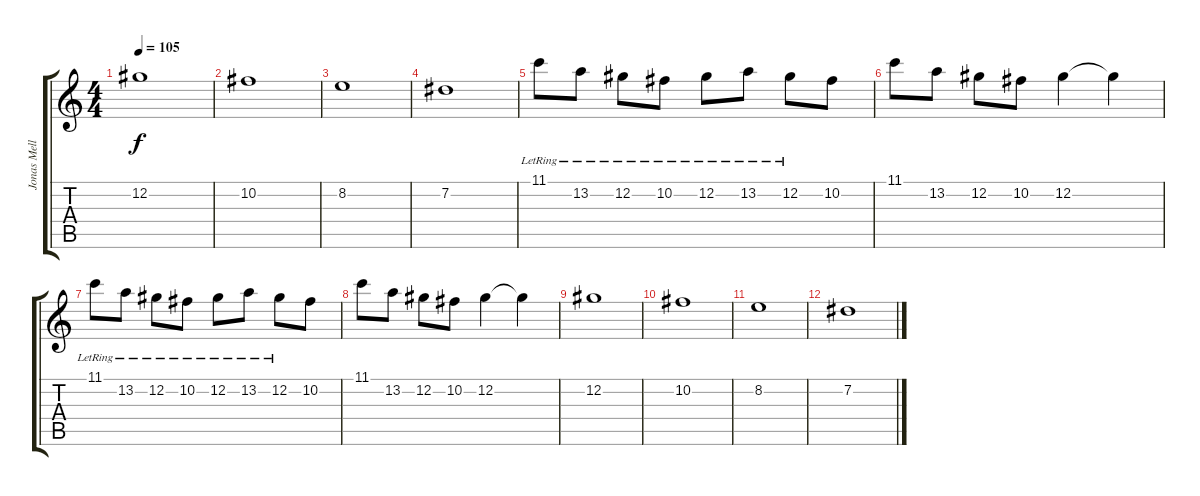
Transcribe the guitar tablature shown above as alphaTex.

\track ("Jonas Mellberg (Acoustic Guitar)" "Jonas Mell") {instrument acousticguitarsteel}
\staff {score tabs}
\tuning (Db4 Ab3 E3 B2 Gb2 Db2) {hide}
\ts (4 4)
\tempo 105
\clef g2
\ks c
12.2.1{dy f volume 16 instrument acousticguitarsteel} |
10.2.1 |
8.2.1 |
7.2.1 |
11.1{lr}.8 13.2{lr}.8 12.2{lr}.8 10.2{lr}.8 12.2{lr}.8 13.2{lr}.8 12.2{lr}.8 10.2.8 |
11.1.8 13.2.8 12.2.8 10.2.8 12.2.4 12.2{t}.4 |
11.1{lr}.8 13.2{lr}.8 12.2{lr}.8 10.2{lr}.8 12.2{lr}.8 13.2{lr}.8 12.2{lr}.8 10.2.8 |
11.1.8 13.2.8 12.2.8 10.2.8 12.2.4 12.2{t}.4 |
12.2.1{volume 16} |
10.2.1 |
8.2.1 |
7.2.1
